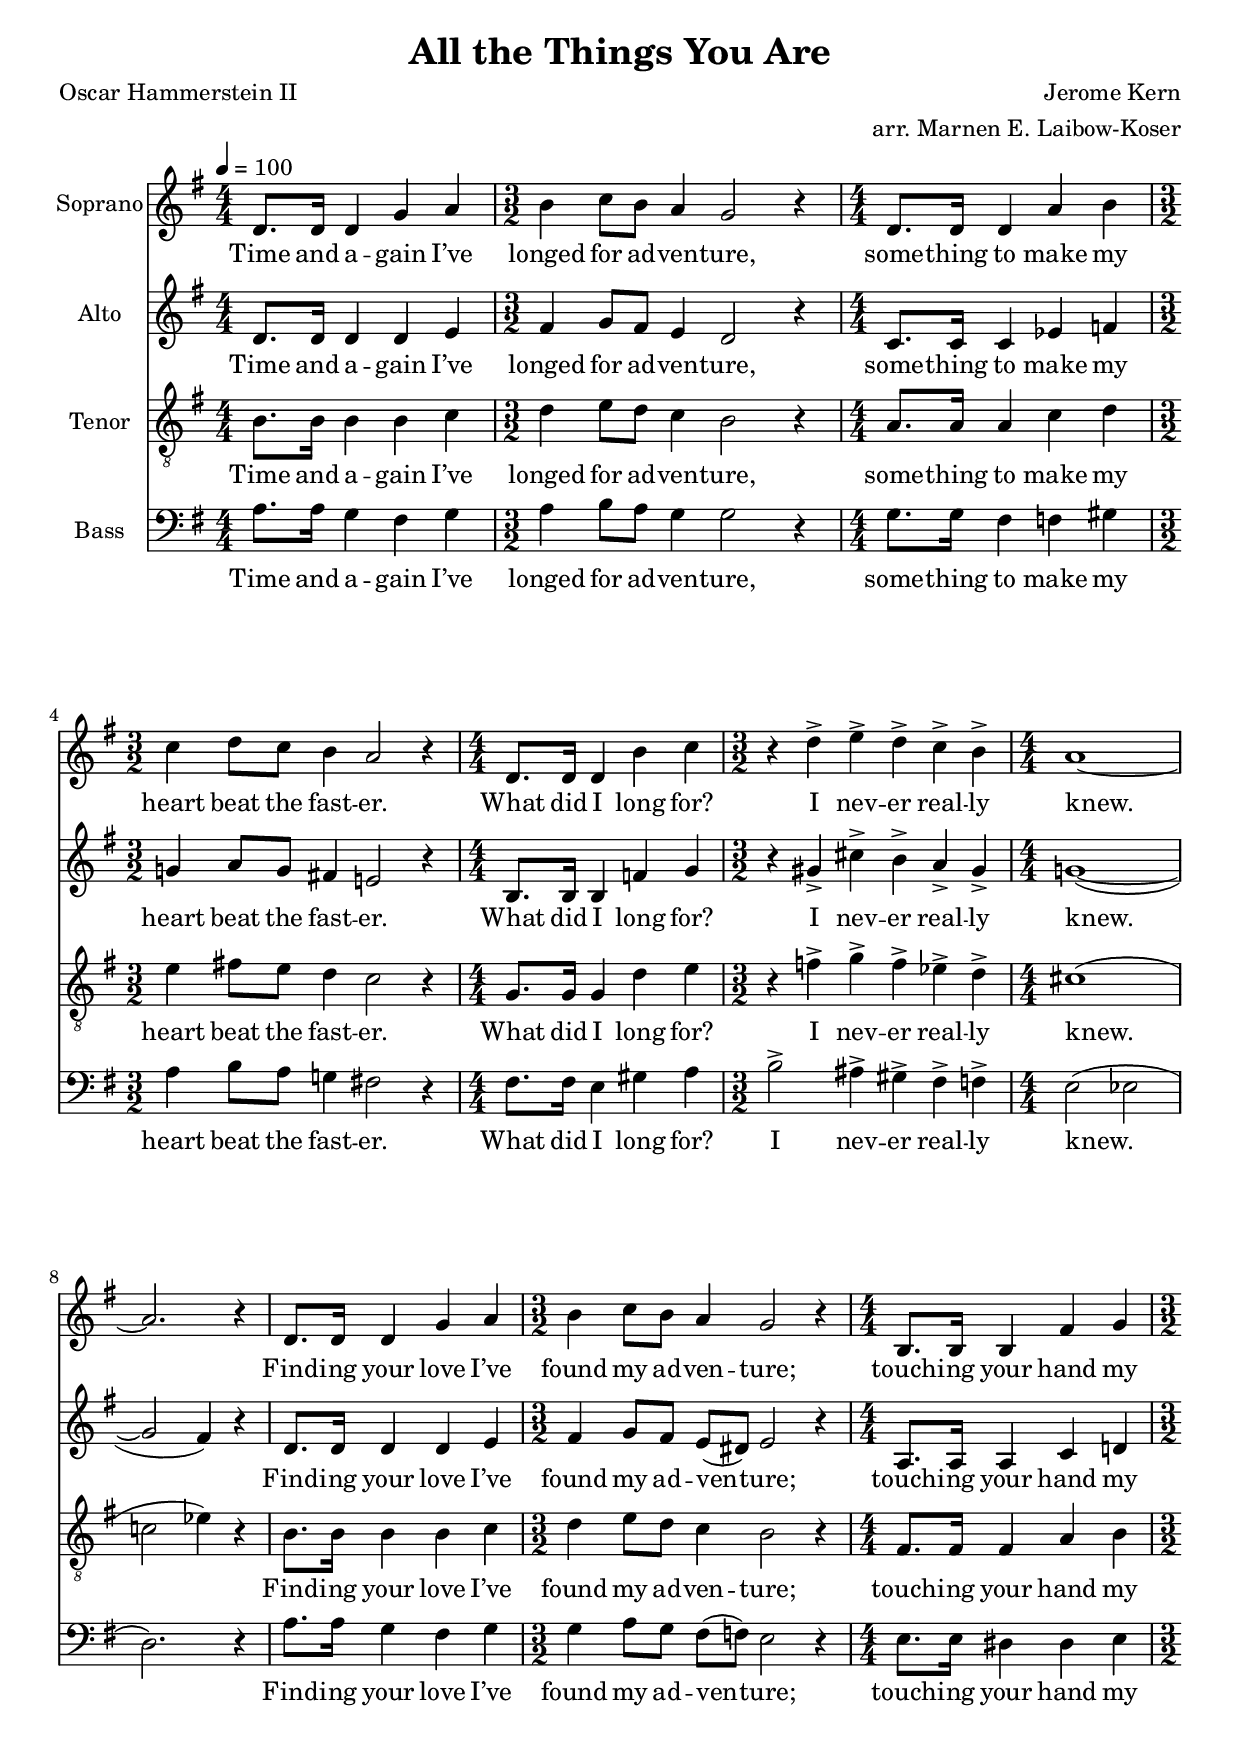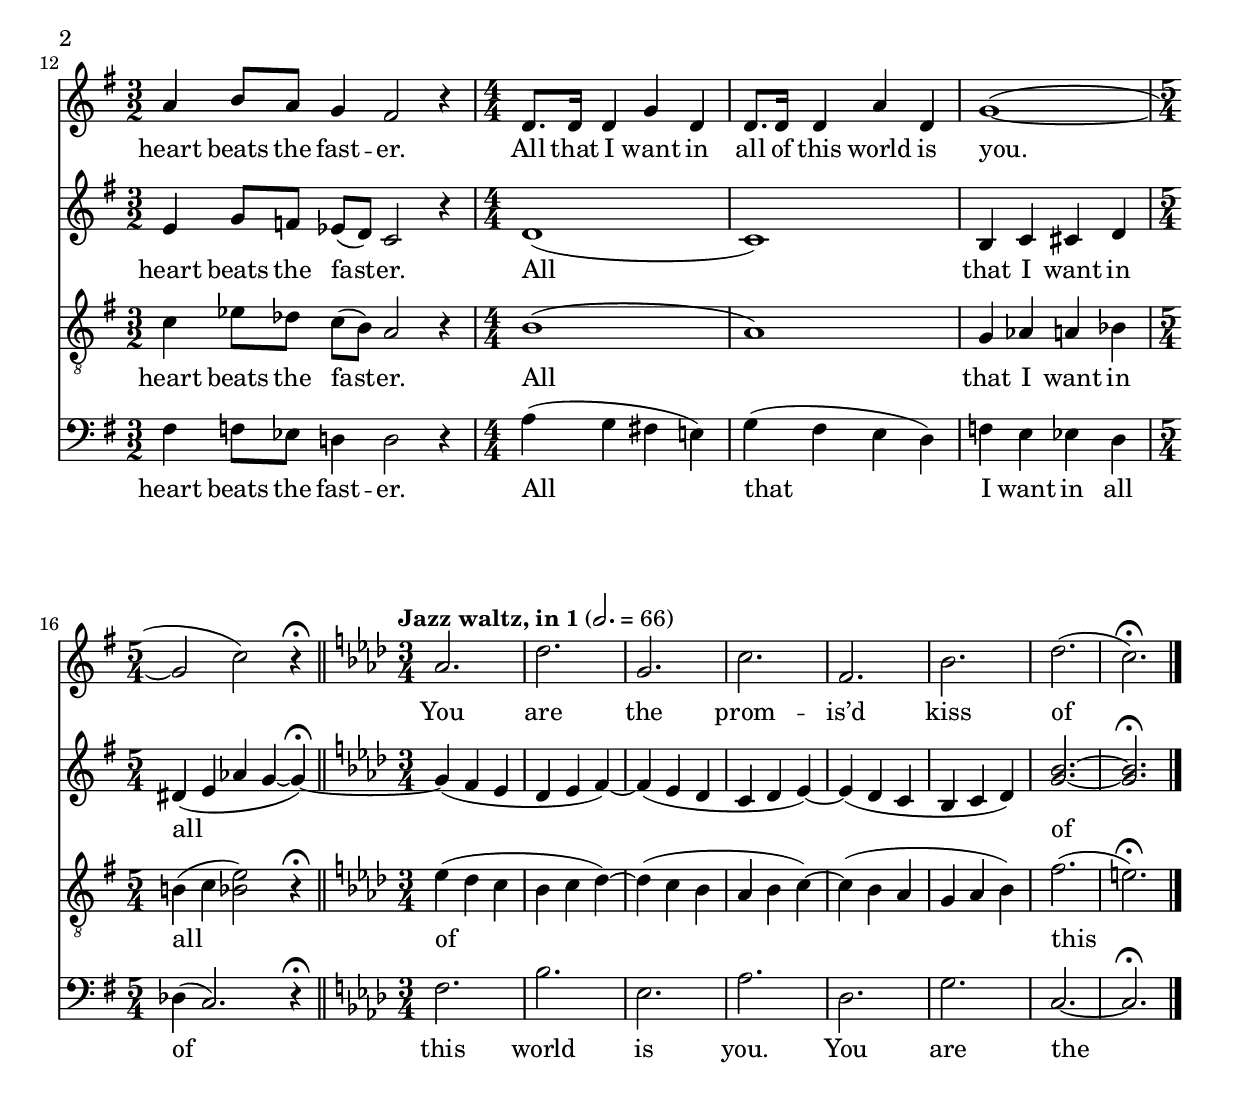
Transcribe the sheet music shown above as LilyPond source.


\version "2.14.2"

\header {
	title = "All the Things You Are"
	poet = "Oscar Hammerstein II"
	composer = "Jerome Kern"
	arranger = "arr. Marnen E. Laibow-Koser"
}

\include "english.ly"

verse = \lyricmode {
  Time and a -- gain I’ve longed for ad -- ven -- ture,
  some -- thing to make my heart beat the fast -- er.
  What did I long for? I nev -- er real -- ly knew.
  Find -- ing your love I’ve found my ad -- ven -- ture;
  touch -- ing your hand my heart beats the fast -- er.
  All that I want in all of this world is you.
  
  You are the prom -- is’d kiss of spring -- time
  that makes the lone -- ly win -- ter seem long.
  You are the vel -- vet hush of eve -- ning
  that trem -- bles on the brink of a love -- ly song.
  
  You are the an -- gel glow that lights a star,
  the dear -- est things I know are what you are.
  
  Some -- day my hap -- py arms will hold you,
  and some -- day I’ll know the mo -- ment di -- vine
  when all the things you are are mine.
}

global = {
  \numericTimeSignature
  \dynamicUp
  #(set-accidental-style 'modern)
  
  \tempo 4 = 100
  \key g \major
}

waltz = { \tempo "Jazz waltz, in 1" 2. = 66 }
 
staffSoprano = \new Staff {
	\set Staff.instrumentName = "Soprano"
	\set Staff.midiInstrument = "flute"
	\clef treble
	\context Voice = "melodySop" {
	  \global
	  
	  \relative d' {
	    \time 4/4 d8. d16 d4 g a | \time 3/2 b c8 b a4 g2 r4 |
	    \time 4/4 d='8. d16 d4 a' b | \time 3/2 c d8 c b4 a2 r4 |
	    \time 4/4 d,='8. d16 d4 b' c | \time 3/2 r d-> e-> d-> c-> b-> |
	    \time 4/4 a='1 ~ | a2. r4 |
	    d,='8. d16 d4 g a | \time 3/2 b c8 b a4 g2 r4 |
	    \time 4/4 b,=8. b16 b4 fs' g | \time 3/2 a b8 a g4 fs2 r4 |
	    \time 4/4 d='8. d16 d4 g d | d8. d16 d4 a' d, |
	    g='1( ~ | \time 5/4 g2 c2) r4\fermata \bar "||"
	    \key f \minor
	    \waltz
	    \time 3/4 af='2. | df |
	    g,=' | c |
	    f,=' | bf |
	    df=''( | c)\fermata \bar "||"
		}

	\bar "|."
	}

}
staffAlto = \new Staff {
	\set Staff.instrumentName = "Alto"
	\set Staff.midiInstrument = "clarinet"
	\clef treble
	\context Voice = "melodyAlt" {
	  \global
	  
	  \relative d' {
	    d8. d16 d4 d e | fs g8 fs e4 d2 r4 |
	    c='8. c16 c4 ef4 f | g! a8 g fs4 e2 r4 |
	    b=8. b16 b4 f' g | r4 gs-> cs-> b-> a-> gs-> |
	    g!='1( ~ | g2 fs4) r |
	    d='8. d16 d4 d e | fs g8 fs e( ds) e2 r4 |
	    a,=8. a16 a4 c d! | e g8 f ef( d) c2 r4 |
	    d='1( | c) |
	    b=4 c cs d | ds( e af g ~ g)\fermata ~ \bar "||"
	    \key f \minor
	    \waltz
	    \time 3/4
	    g='4( f ef | df ef f) ~ |
	    f='( ef df | c df ef) ~ |
	    ef='( df c | bf c df) |
	    <g=' bf>2. ~ | q\fermata \bar "||"
	  }

	\bar "|."
	}

}
staffTenor = \new Staff {
	\set Staff.instrumentName = "Tenor"
	\set Staff.midiInstrument = "french horn"
	\clef "G_8"
	\context Voice = "melodyTen" {
	  \global	
	  \relative b {
	    b8. b16 b4 b c | d e8 d c4 b2 r4 |
	    a=8. a16 a4 c d | e fs!8 e d4 c2 r4 |
	    g=8. g16 g4 d' e | r4 f-> g-> f-> ef-> d-> |
	    cs='1( | c2 ef4) r |
	    b=8. b16 b4 b c | d e8 d c4 b2 r4 |
	    fs=8. fs16 fs4 a b | c ef8 df c( b) a2 r4 |
	    b=1( | a) |
	    g=4 af a bf | b( c <bf e>2) r4\fermata \bar "||"
	    \key f \minor
	    \waltz
	    \time 3/4
	    ef='4( df c | bf c df) ~ |
	    df='( c bf | af bf c) ~ |
	    c='( bf af | g af bf) |
	    f'='2.( | e)\fermata \bar "||"
	  }
	}
	
	\bar "|."

}
staffBass = \new Staff {
	\set Staff.instrumentName = "Bass"
	\set Staff.midiInstrument = "bassoon"
	\clef bass
	\context Voice = "melodyBas" {
	  \global	
	  
	  \relative a {
	    a8. a16 g4 fs g | a b8 a g4 g2 r4 |
	    g=8. g16 fs4 f gs | a b8 a g4 fs2 r4 |
	    fs=8. fs16 e4 gs a | b2-> as4-> gs-> fs-> f-> |
	    e=2( ef | d2.) r4 |
	    a'=8. a16 g4 fs g | g a8 g fs8( f) e2 r4 |
	    e=8. e16 ds4 ds e | fs f8 ef d4 d2 r4 |
	    a'=4( g fs e) | g( fs e d) |
	    f= e ef d | df( c2.) r4\fermata \bar "||"
	    \key f \minor
	    \waltz
	    \time 3/4
	    f=2. | bf |
	    ef,= | af |
	    df,= | g |
	    c,= ~ | c\fermata \bar "||"
	  }
	}
	
	\bar "|."
}


\score {
	<<
		\staffSoprano
		\context Lyrics = "lmelodySop" \lyricmode { \lyricsto "melodySop" \verse }
		
		\staffAlto
		\context Lyrics = "lmelodyAlt" \lyricmode { \lyricsto "melodyAlt" \verse }
		
		\staffTenor
		\context Lyrics = "lmelodyTen" \lyricmode { \lyricsto "melodyTen" \verse }
		
		\staffBass
		\context Lyrics = "lmelodyBas" \lyricmode { \lyricsto "melodyBas" \verse }
		
	>>

	\midi {
	}
	
	\layout {
	}
}

\paper {
}
